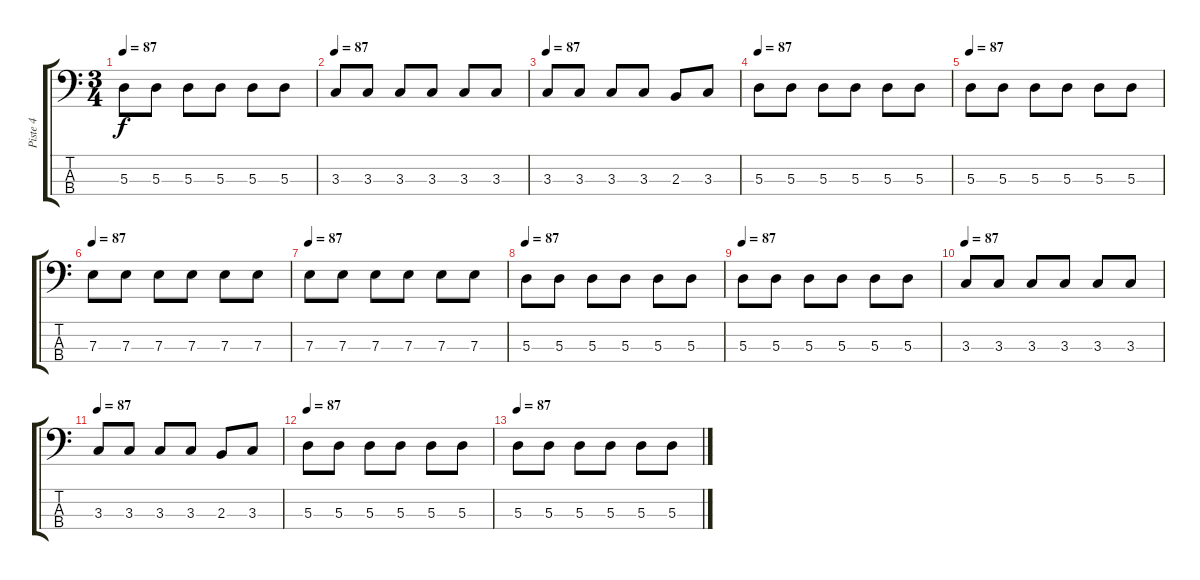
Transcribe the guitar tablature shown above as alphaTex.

\track ("Piste 4" "Piste 4") {instrument electricbassfinger}
\staff {score tabs}
\tuning (G2 D2 A1 E1) {hide}
\ts (3 4)
\tempo 87
\clef f4
\ks c
5.3.8{dy f} 5.3.8 5.3.8 5.3.8 5.3.8 5.3.8 |
\tempo 87
3.3.8 3.3.8 3.3.8 3.3.8 3.3.8 3.3.8 |
\tempo 87
3.3.8 3.3.8 3.3.8 3.3.8 2.3.8 3.3.8 |
\tempo 87
5.3.8 5.3.8 5.3.8 5.3.8 5.3.8 5.3.8 |
\tempo 87
5.3.8 5.3.8 5.3.8 5.3.8 5.3.8 5.3.8 |
\tempo 87
7.3.8 7.3.8 7.3.8 7.3.8 7.3.8 7.3.8 |
\tempo 87
7.3.8 7.3.8 7.3.8 7.3.8 7.3.8 7.3.8 |
\tempo 87
5.3.8 5.3.8 5.3.8 5.3.8 5.3.8 5.3.8 |
\tempo 87
5.3.8 5.3.8 5.3.8 5.3.8 5.3.8 5.3.8 |
\tempo 87
3.3.8 3.3.8 3.3.8 3.3.8 3.3.8 3.3.8 |
\tempo 87
3.3.8 3.3.8 3.3.8 3.3.8 2.3.8 3.3.8 |
\tempo 87
5.3.8 5.3.8 5.3.8 5.3.8 5.3.8 5.3.8 |
\tempo 87
5.3.8 5.3.8 5.3.8 5.3.8 5.3.8 5.3.8
